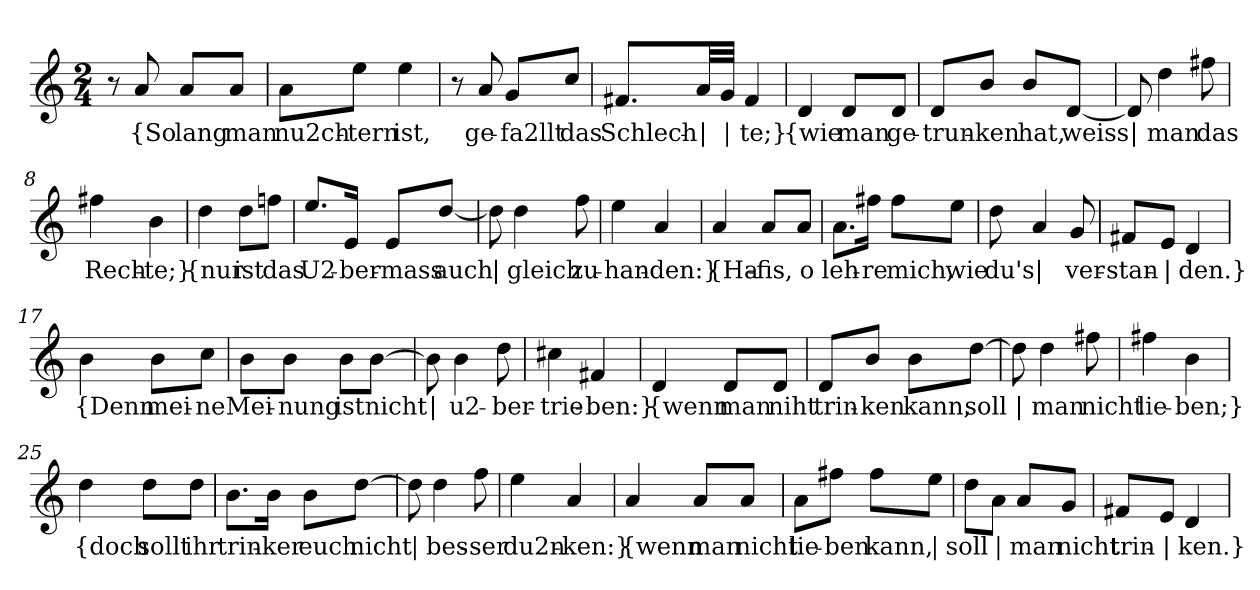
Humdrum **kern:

**kern	**text
*part1	*part1
*staff1	*staff1
*clefG2	*
*k[]	*
*M2/4	*
=1	=1
8r	.
!	!LO:LY:b
8a/	{So
!	!LO:LY:b
8a/L	lang
!	!LO:LY:b
8a/J	man
=2	=2
!	!LO:LY:b
8a\L	nu2ch-
!	!LO:LY:b
8ee\J	-tern
!	!LO:LY:b
4ee\	ist,
=3	=3
8r	.
!	!LO:LY:b
8a/	ge-
!	!LO:LY:b
8g/L	-fa2llt
!	!LO:LY:b
8cc/J	das
=4	=4
!	!LO:LY:b
8.f#X/L	Schlech-
!	!LO:LY:b
32a/LL	|
!	!LO:LY:b
32g/JJJ	|
!	!LO:LY:b
4f#/	-te;}
=5	=5
!	!LO:LY:b
4d/	{wie
!	!LO:LY:b
8d/L	man
!	!LO:LY:b
8d/J	ge-
=6	=6
!	!LO:LY:b
8d/L	-trun-
!	!LO:LY:b
8b/J	-ken
!	!LO:LY:b
8b/L	hat,
!	!LO:LY:b
[8d/J	weiss
!!LO:LB:g=z
=7	=7
!	!LO:LY:b
8d/]	|
!	!LO:LY:b
4dd\	man
!	!LO:LY:b
8ff#X\	das
=8	=8
!	!LO:LY:b
4ff#X\	Rech-
!	!LO:LY:b
4b\	-te;}
=9	=9
!	!LO:LY:b
4dd\	{nur
!	!LO:LY:b
8dd\L	ist
!	!LO:LY:b
8ffn\J	das
=10	=10
!	!LO:LY:b
8.ee/L	U2-
!	!LO:LY:b
16e/Jk	-ber-
!	!LO:LY:b
8e/L	-mass
!	!LO:LY:b
[8dd/J	auch
=11	=11
!	!LO:LY:b
8dd\]	|
!	!LO:LY:b
4dd\	gleich
!	!LO:LY:b
8ff\	zu-
=12	=12
!	!LO:LY:b
4ee\	-han-
!	!LO:LY:b
4a/	-den:}
=13	=13
!	!LO:LY:b
4a/	{Ha-
!	!LO:LY:b
8a/L	-fis,
!	!LO:LY:b
8a/J	o
!!LO:LB:g=z
=14	=14
!	!LO:LY:b
8.a\L	leh-
!	!LO:LY:b
16ff#X\Jk	-re
!	!LO:LY:b
8ff#\L	mich,
!	!LO:LY:b
8ee\J	wie
=15	=15
!	!LO:LY:b
8dd\	du's
!	!LO:LY:b
4a/	|
!	!LO:LY:b
8g/	ver-
=16	=16
!	!LO:LY:b
8f#X/L	-stan-
!	!LO:LY:b
8e/J	|
!	!LO:LY:b
4d/	-den.}
=17	=17
!	!LO:LY:b
4b\	{Denn
!	!LO:LY:b
8b\L	mei-
!	!LO:LY:b
8cc\J	-ne
=18	=18
!	!LO:LY:b
8b\L	Mei-
!	!LO:LY:b
8b\J	-nung
!	!LO:LY:b
8b\L	ist
!	!LO:LY:b
[8b\J	nicht
=19	=19
!	!LO:LY:b
8b\]	|
!	!LO:LY:b
4b\	u2-
!	!LO:LY:b
8dd\	-ber-
=20	=20
!	!LO:LY:b
4cc#X\	-trie-
!	!LO:LY:b
4f#X/	-ben:}
!!LO:LB:g=z
=21	=21
!	!LO:LY:b
4d/	{wenn
!	!LO:LY:b
8d/L	man
!	!LO:LY:b
8d/J	niht
=22	=22
!	!LO:LY:b
8d/L	trin-
!	!LO:LY:b
8b/J	-ken
!	!LO:LY:b
8b\L	kann,
!	!LO:LY:b
[8dd\J	soll
=23	=23
!	!LO:LY:b
8dd\]	|
!	!LO:LY:b
4dd\	man
!	!LO:LY:b
8ff#X\	nicht
=24	=24
!	!LO:LY:b
4ff#X\	lie-
!	!LO:LY:b
4b\	-ben;}
=25	=25
!	!LO:LY:b
4dd\	{doch
!	!LO:LY:b
8dd\L	sollt
!	!LO:LY:b
8dd\J	ihr
=26	=26
!	!LO:LY:b
8.b\L	trin-
!	!LO:LY:b
16b\Jk	-ker
!	!LO:LY:b
8b\L	euch
!	!LO:LY:b
[8dd\J	nicht
!!LO:LB:g=z
=27	=27
!	!LO:LY:b
8dd\]	|
!	!LO:LY:b
4dd\	bes-
!	!LO:LY:b
8ff\	-ser
=28	=28
!	!LO:LY:b
4ee\	du2n-
!	!LO:LY:b
4a/	-ken:}
=29	=29
!	!LO:LY:b
4a/	{wenn
!	!LO:LY:b
8a/L	man
!	!LO:LY:b
8a/J	nicht
=30	=30
!	!LO:LY:b
8a\L	lie-
!	!LO:LY:b
8ff#X\J	-ben
!	!LO:LY:b
8ff#\L	kann,
!	!LO:LY:b
8ee\J	|
=31	=31
!	!LO:LY:b
8dd\L	soll
!	!LO:LY:b
8a\J	|
!	!LO:LY:b
8a/L	man
!	!LO:LY:b
8g/J	nicht
=32	=32
!	!LO:LY:b
8f#X/L	trin-
!	!LO:LY:b
8e/J	|
!	!LO:LY:b
4d/	-ken.}
=	=
*-	*-
